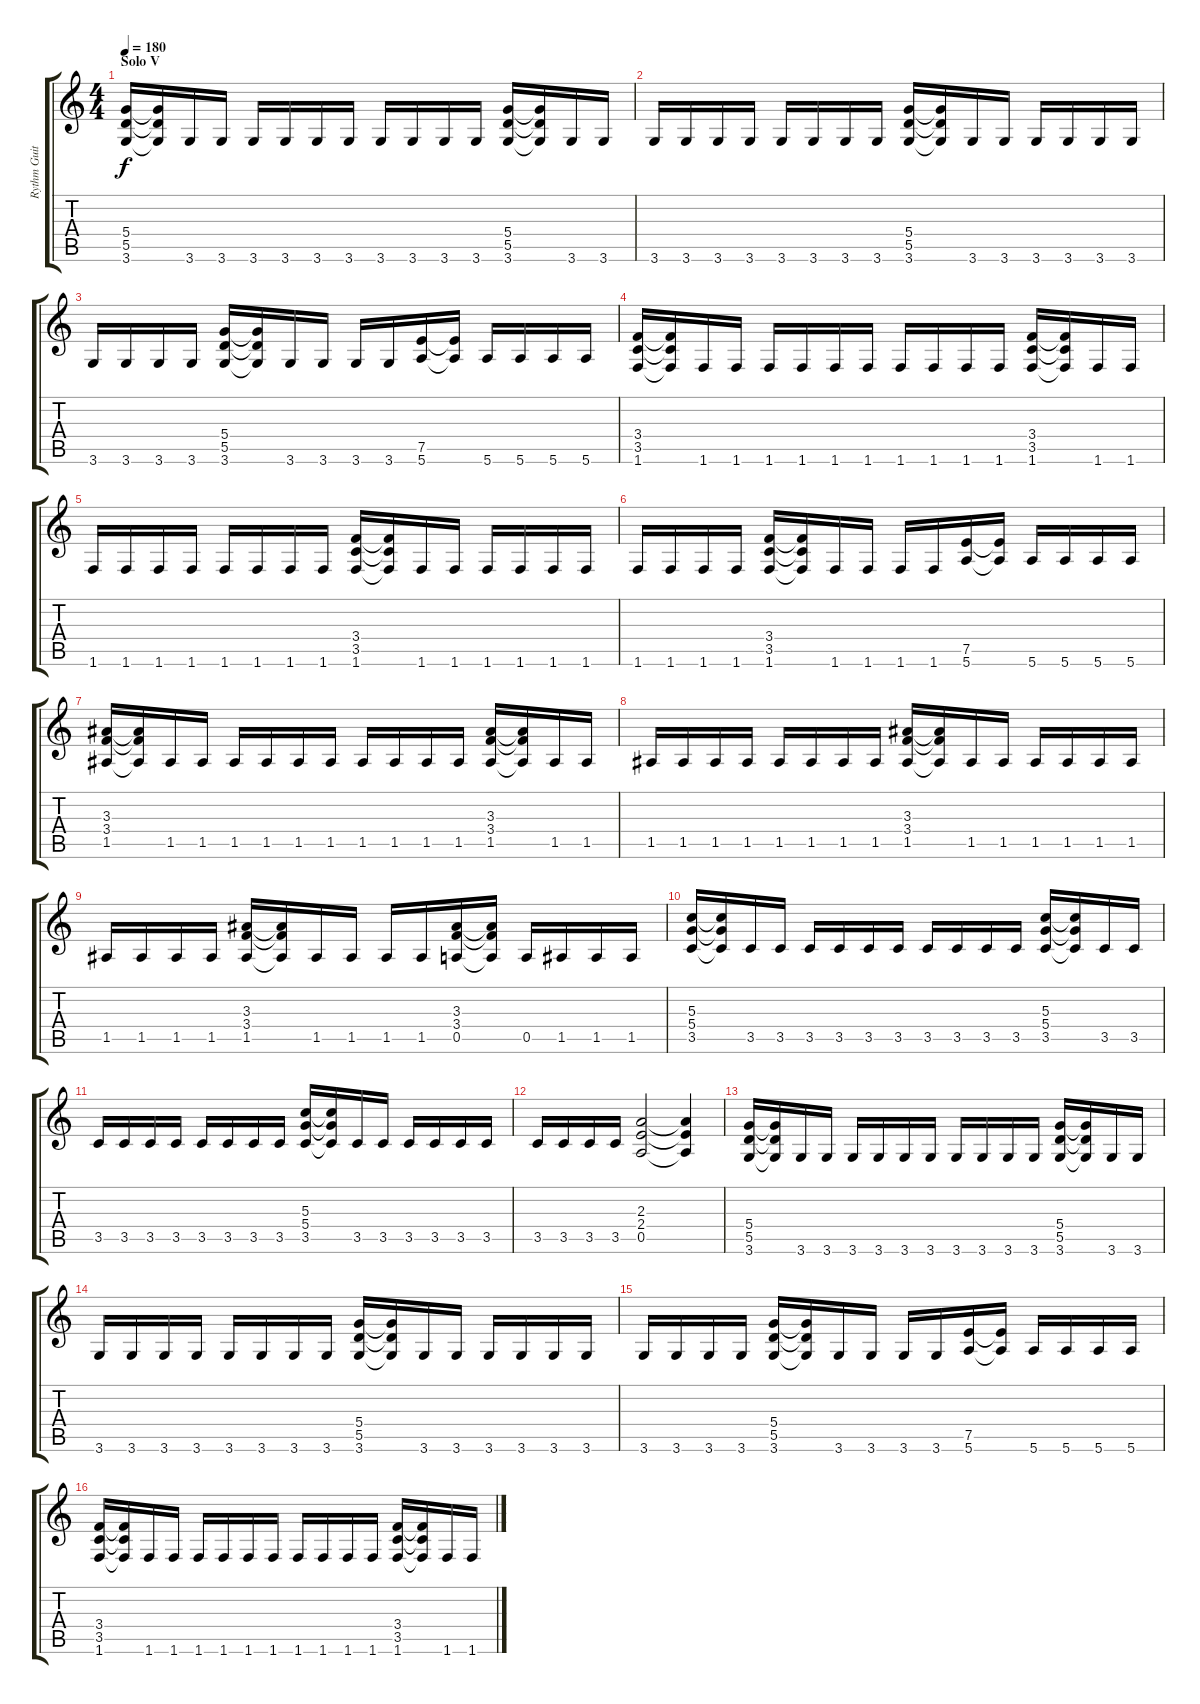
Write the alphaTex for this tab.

\track ("Rythm Guitars" "Rythm Guit") {instrument distortionguitar}
\staff {score tabs}
\tuning (E4 B3 G3 D3 A2 E2) {hide}
\ts (4 4)
\section ("" "Solo V")
\tempo 180
\clef g2
\ks c
(5.4 5.5 3.6).16{dy f} (5.4{t} 5.5{t} 3.6{t}).16 3.6.16 3.6.16 3.6.16 3.6.16 3.6.16 3.6.16 3.6.16 3.6.16 3.6.16 3.6.16 (5.4 5.5 3.6).16 (5.4{t} 5.5{t} 3.6{t}).16 3.6.16 3.6.16 |
3.6.16 3.6.16 3.6.16 3.6.16 3.6.16 3.6.16 3.6.16 3.6.16 (5.4 5.5 3.6).16 (5.4{t} 5.5{t} 3.6{t}).16 3.6.16 3.6.16 3.6.16 3.6.16 3.6.16 3.6.16 |
3.6.16 3.6.16 3.6.16 3.6.16 (5.4 5.5 3.6).16 (5.4{t} 5.5{t} 3.6{t}).16 3.6.16 3.6.16 3.6.16 3.6.16 (7.5 5.6).16 (7.5{t} 5.6{t}).16 5.6.16 5.6.16 5.6.16 5.6.16 |
(3.4 3.5 1.6).16 (3.4{t} 3.5{t} 1.6{t}).16 1.6.16 1.6.16 1.6.16 1.6.16 1.6.16 1.6.16 1.6.16 1.6.16 1.6.16 1.6.16 (3.4 3.5 1.6).16 (3.4{t} 3.5{t} 1.6{t}).16 1.6.16 1.6.16 |
1.6.16 1.6.16 1.6.16 1.6.16 1.6.16 1.6.16 1.6.16 1.6.16 (3.4 3.5 1.6).16 (3.4{t} 3.5{t} 1.6{t}).16 1.6.16 1.6.16 1.6.16 1.6.16 1.6.16 1.6.16 |
1.6.16 1.6.16 1.6.16 1.6.16 (3.4 3.5 1.6).16 (3.4{t} 3.5{t} 1.6{t}).16 1.6.16 1.6.16 1.6.16 1.6.16 (7.5 5.6).16 (7.5{t} 5.6{t}).16 5.6.16 5.6.16 5.6.16 5.6.16 |
(3.3 3.4 1.5).16 (3.3{t} 3.4{t} 1.5{t}).16 1.5.16 1.5.16 1.5.16 1.5.16 1.5.16 1.5.16 1.5.16 1.5.16 1.5.16 1.5.16 (3.3 3.4 1.5).16 (3.3{t} 3.4{t} 1.5{t}).16 1.5.16 1.5.16 |
1.5.16 1.5.16 1.5.16 1.5.16 1.5.16 1.5.16 1.5.16 1.5.16 (3.3 3.4 1.5).16 (3.3{t} 3.4{t} 1.5{t}).16 1.5.16 1.5.16 1.5.16 1.5.16 1.5.16 1.5.16 |
1.5.16 1.5.16 1.5.16 1.5.16 (3.3 3.4 1.5).16 (3.3{t} 3.4{t} 1.5{t}).16 1.5.16 1.5.16 1.5.16 1.5.16 (3.3 3.4 0.5).16 (3.3{t} 3.4{t} 0.5{t}).16 0.5.16 1.5.16 1.5.16 1.5.16 |
(5.3 5.4 3.5).16 (5.3{t} 5.4{t} 3.5{t}).16 3.5.16 3.5.16 3.5.16 3.5.16 3.5.16 3.5.16 3.5.16 3.5.16 3.5.16 3.5.16 (5.3 5.4 3.5).16 (5.3{t} 5.4{t} 3.5{t}).16 3.5.16 3.5.16 |
3.5.16 3.5.16 3.5.16 3.5.16 3.5.16 3.5.16 3.5.16 3.5.16 (5.3 5.4 3.5).16 (5.3{t} 5.4{t} 3.5{t}).16 3.5.16 3.5.16 3.5.16 3.5.16 3.5.16 3.5.16 |
3.5.16 3.5.16 3.5.16 3.5.16 (2.3 2.4 0.5).2 (2.3{t} 2.4{t} 0.5{t}).4 |
(5.4 5.5 3.6).16 (5.4{t} 5.5{t} 3.6{t}).16 3.6.16 3.6.16 3.6.16 3.6.16 3.6.16 3.6.16 3.6.16 3.6.16 3.6.16 3.6.16 (5.4 5.5 3.6).16 (5.4{t} 5.5{t} 3.6{t}).16 3.6.16 3.6.16 |
3.6.16 3.6.16 3.6.16 3.6.16 3.6.16 3.6.16 3.6.16 3.6.16 (5.4 5.5 3.6).16 (5.4{t} 5.5{t} 3.6{t}).16 3.6.16 3.6.16 3.6.16 3.6.16 3.6.16 3.6.16 |
3.6.16 3.6.16 3.6.16 3.6.16 (5.4 5.5 3.6).16 (5.4{t} 5.5{t} 3.6{t}).16 3.6.16 3.6.16 3.6.16 3.6.16 (7.5 5.6).16 (7.5{t} 5.6{t}).16 5.6.16 5.6.16 5.6.16 5.6.16 |
(3.4 3.5 1.6).16 (3.4{t} 3.5{t} 1.6{t}).16 1.6.16 1.6.16 1.6.16 1.6.16 1.6.16 1.6.16 1.6.16 1.6.16 1.6.16 1.6.16 (3.4 3.5 1.6).16 (3.4{t} 3.5{t} 1.6{t}).16 1.6.16 1.6.16
